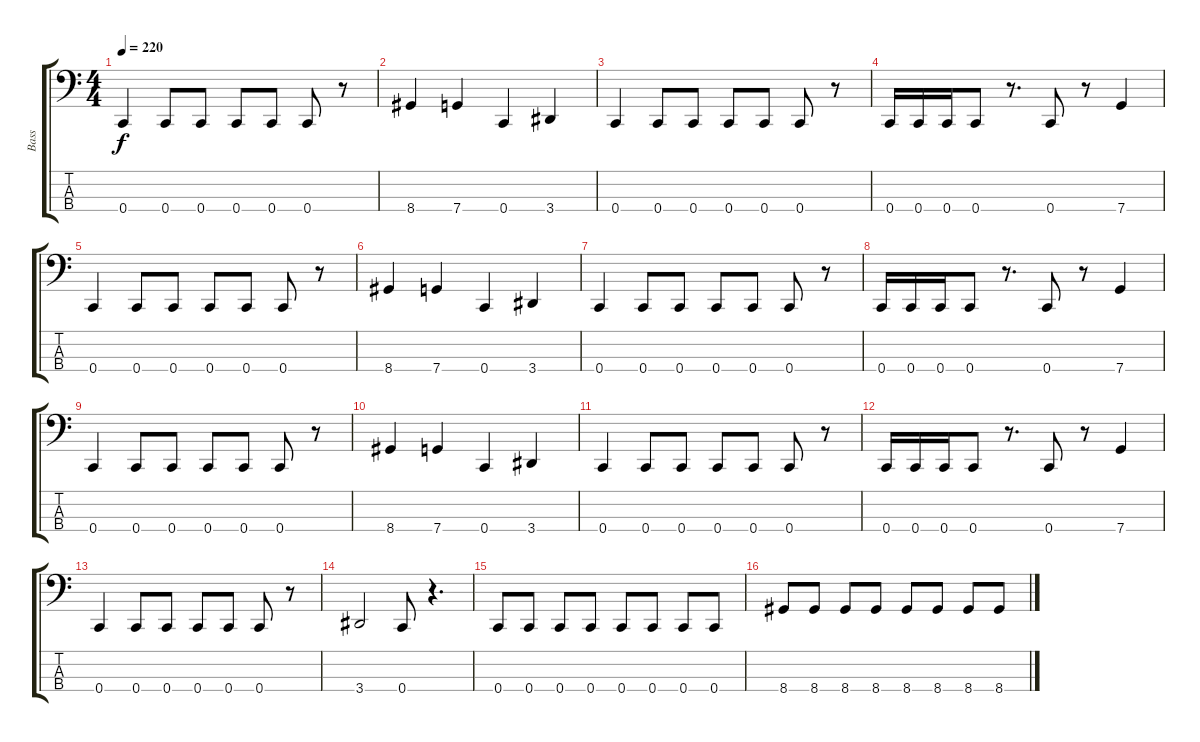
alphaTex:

\track ("Bass" "Bass") {instrument electricbasspick}
\staff {score tabs}
\tuning (F2 C2 G1 C1) {hide}
\ts (4 4)
\tempo 220
\clef f4
\ks c
0.4.4{dy f} 0.4.8 0.4.8 0.4.8 0.4.8 0.4.8 r.8 |
8.4.4 7.4.4 0.4.4 3.4.4 |
0.4.4 0.4.8 0.4.8 0.4.8 0.4.8 0.4.8 r.8 |
0.4.16 0.4.16 0.4.16 0.4.8 r.8{d} 0.4.8 r.8 7.4.4 |
0.4.4 0.4.8 0.4.8 0.4.8 0.4.8 0.4.8 r.8 |
8.4.4 7.4.4 0.4.4 3.4.4 |
0.4.4 0.4.8 0.4.8 0.4.8 0.4.8 0.4.8 r.8 |
0.4.16 0.4.16 0.4.16 0.4.8 r.8{d} 0.4.8 r.8 7.4.4 |
0.4.4 0.4.8 0.4.8 0.4.8 0.4.8 0.4.8 r.8 |
8.4.4 7.4.4 0.4.4 3.4.4 |
0.4.4 0.4.8 0.4.8 0.4.8 0.4.8 0.4.8 r.8 |
0.4.16 0.4.16 0.4.16 0.4.8 r.8{d} 0.4.8 r.8 7.4.4 |
0.4.4 0.4.8 0.4.8 0.4.8 0.4.8 0.4.8 r.8 |
3.4.2 0.4.8 r.4{d} |
0.4.8 0.4.8 0.4.8 0.4.8 0.4.8 0.4.8 0.4.8 0.4.8 |
8.4.8 8.4.8 8.4.8 8.4.8 8.4.8 8.4.8 8.4.8 8.4.8
